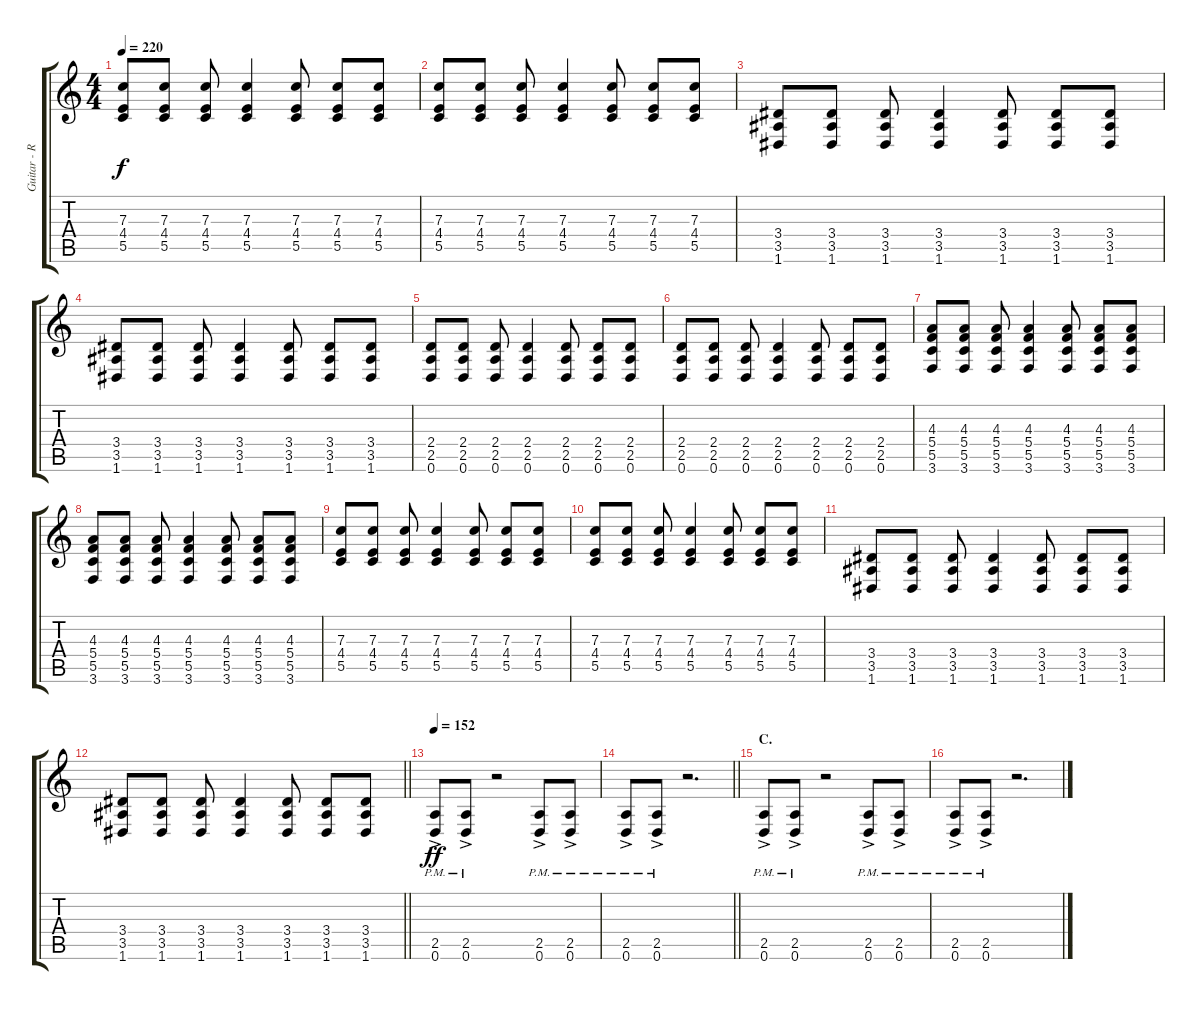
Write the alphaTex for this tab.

\track ("Guitar - Ryan Primrack" "Guitar - R") {instrument distortionguitar}
\staff {score tabs}
\tuning (D4 A3 F3 C3 G2 D2) {hide}
\ts (4 4)
\tempo 220
\clef g2
\ks c
(7.3 4.4 5.5).8{dy f} (7.3 4.4 5.5).8 (7.3 4.4 5.5).8 (7.3 4.4 5.5).4 (7.3 4.4 5.5).8 (7.3 4.4 5.5).8 (7.3 4.4 5.5).8 |
(7.3 4.4 5.5).8 (7.3 4.4 5.5).8 (7.3 4.4 5.5).8 (7.3 4.4 5.5).4 (7.3 4.4 5.5).8 (7.3 4.4 5.5).8 (7.3 4.4 5.5).8 |
(3.4 3.5 1.6).8 (3.4 3.5 1.6).8 (3.4 3.5 1.6).8 (3.4 3.5 1.6).4 (3.4 3.5 1.6).8 (3.4 3.5 1.6).8 (3.4 3.5 1.6).8 |
(3.4 3.5 1.6).8 (3.4 3.5 1.6).8 (3.4 3.5 1.6).8 (3.4 3.5 1.6).4 (3.4 3.5 1.6).8 (3.4 3.5 1.6).8 (3.4 3.5 1.6).8 |
(2.4 2.5 0.6).8 (2.4 2.5 0.6).8 (2.4 2.5 0.6).8 (2.4 2.5 0.6).4 (2.4 2.5 0.6).8 (2.4 2.5 0.6).8 (2.4 2.5 0.6).8 |
(2.4 2.5 0.6).8 (2.4 2.5 0.6).8 (2.4 2.5 0.6).8 (2.4 2.5 0.6).4 (2.4 2.5 0.6).8 (2.4 2.5 0.6).8 (2.4 2.5 0.6).8 |
(4.3 5.4 5.5 3.6).8 (4.3 5.4 5.5 3.6).8 (4.3 5.4 5.5 3.6).8 (4.3 5.4 5.5 3.6).4 (4.3 5.4 5.5 3.6).8 (4.3 5.4 5.5 3.6).8 (4.3 5.4 5.5 3.6).8 |
(4.3 5.4 5.5 3.6).8 (4.3 5.4 5.5 3.6).8 (4.3 5.4 5.5 3.6).8 (4.3 5.4 5.5 3.6).4 (4.3 5.4 5.5 3.6).8 (4.3 5.4 5.5 3.6).8 (4.3 5.4 5.5 3.6).8 |
(7.3 4.4 5.5).8 (7.3 4.4 5.5).8 (7.3 4.4 5.5).8 (7.3 4.4 5.5).4 (7.3 4.4 5.5).8 (7.3 4.4 5.5).8 (7.3 4.4 5.5).8 |
(7.3 4.4 5.5).8 (7.3 4.4 5.5).8 (7.3 4.4 5.5).8 (7.3 4.4 5.5).4 (7.3 4.4 5.5).8 (7.3 4.4 5.5).8 (7.3 4.4 5.5).8 |
(3.4 3.5 1.6).8 (3.4 3.5 1.6).8 (3.4 3.5 1.6).8 (3.4 3.5 1.6).4 (3.4 3.5 1.6).8 (3.4 3.5 1.6).8 (3.4 3.5 1.6).8 |
\barLineRight lightlight
(3.4 3.5 1.6).8 (3.4 3.5 1.6).8 (3.4 3.5 1.6).8 (3.4 3.5 1.6).4 (3.4 3.5 1.6).8 (3.4 3.5 1.6).8 (3.4 3.5 1.6).8 |
\section ("" "")
\tempo 152
(2.5{ac pm} 0.6{ac pm}).8{dy ff} (2.5{ac pm} 0.6{ac pm}).8 r.2 (2.5{ac pm} 0.6{ac pm}).8 (2.5{ac pm} 0.6{ac pm}).8 |
\barLineRight lightlight
(2.5{ac pm} 0.6{ac pm}).8 (2.5{ac pm} 0.6{ac pm}).8 r.2{d} |
\section ("" "C.")
(2.5{ac pm} 0.6{ac pm}).8 (2.5{ac pm} 0.6{ac pm}).8 r.2 (2.5{ac pm} 0.6{ac pm}).8 (2.5{ac pm} 0.6{ac pm}).8 |
(2.5{ac pm} 0.6{ac pm}).8 (2.5{ac pm} 0.6{ac pm}).8 r.2{d}
